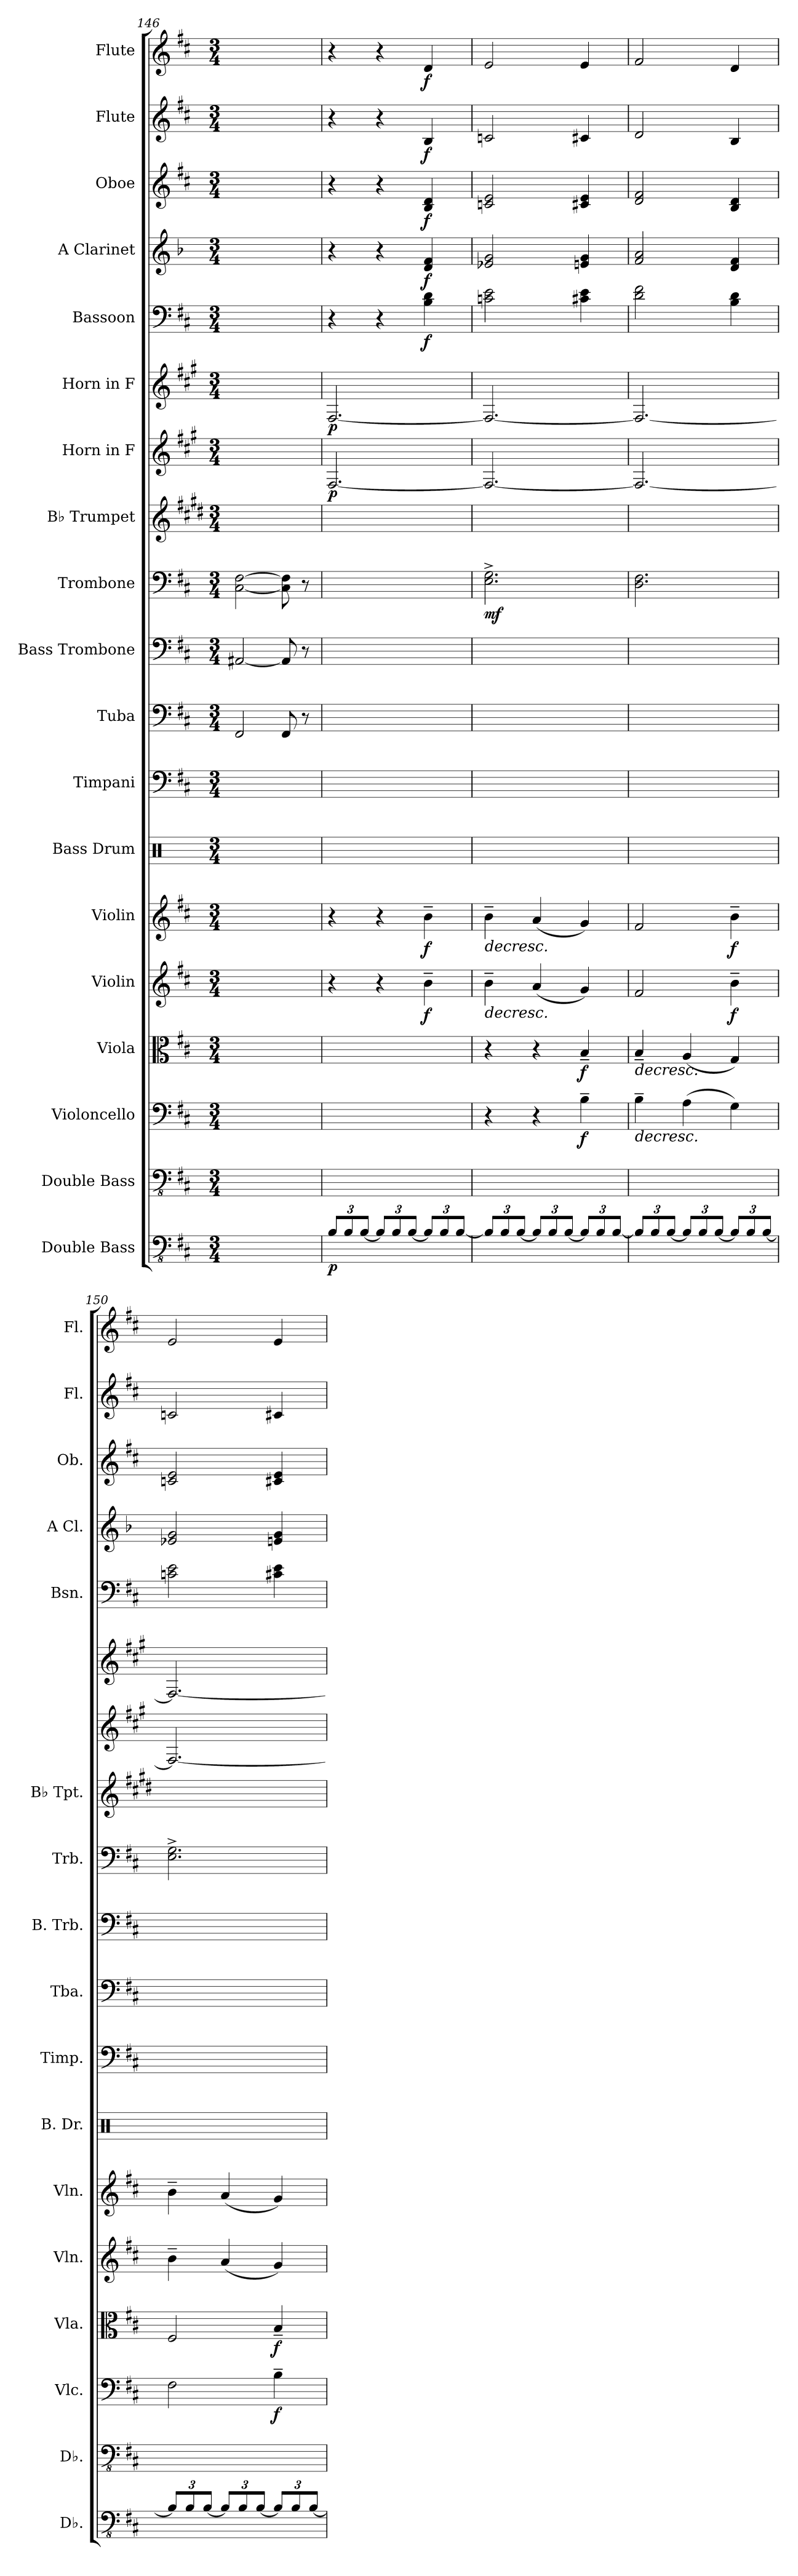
**kern	**dynam	**kern	**kern	**dynam	**kern	**dynam	**kern	**dynam	**kern	**dynam	**kern	**kern	**kern	**kern	**kern	**dynam	**kern	**kern	**dynam	**kern	**dynam	**kern	**dynam	**kern	**dynam	**kern	**dynam	**kern	**dynam	**kern	**dynam
*part19	*part19	*part18	*part17	*part17	*part16	*part16	*part15	*part15	*part14	*part14	*part13	*part12	*part11	*part10	*part9	*part9	*part8	*part7	*part7	*part6	*part6	*part5	*part5	*part4	*part4	*part3	*part3	*part2	*part2	*part1	*part1
*staff19	*staff19	*staff18	*staff17	*staff17	*staff16	*staff16	*staff15	*staff15	*staff14	*staff14	*staff13	*staff12	*staff11	*staff10	*staff9	*staff9	*staff8	*staff7	*staff7	*staff6	*staff6	*staff5	*staff5	*staff4	*staff4	*staff3	*staff3	*staff2	*staff2	*staff1	*staff1
*I"Double Bass	*	*I"Double Bass	*I"Violoncello	*	*I"Viola	*	*I"Violin	*	*I"Violin	*	*I"Bass Drum	*I"Timpani	*I"Tuba	*I"Bass Trombone	*I"Trombone	*	*I"B♭ Trumpet	*I"Horn in F	*	*I"Horn in F	*	*I"Bassoon	*	*I"A Clarinet	*	*I"Oboe	*	*I"Flute	*	*I"Flute	*
*I'Db.	*	*I'Db.	*I'Vlc.	*	*I'Vla.	*	*I'Vln.	*	*I'Vln.	*	*I'B. Dr.	*I'Timp.	*I'Tba.	*I'B. Trb.	*I'Trb.	*	*I'B♭ Tpt.	*	*	*	*	*I'Bsn.	*	*I'A Cl.	*	*I'Ob.	*	*I'Fl.	*	*I'Fl.	*
*clefFv4	*	*clefFv4	*clefF4	*	*clefC3	*	*clefG2	*	*clefG2	*	*clefX	*clefF4	*clefF4	*clefF4	*clefF4	*	*clefG2	*clefG2	*	*clefG2	*	*clefF4	*	*clefG2	*	*clefG2	*	*clefG2	*	*clefG2	*
*ITrd7c12	*	*ITrd7c12	*	*	*	*	*	*	*	*	*	*	*	*	*	*	*ITrd1c2	*ITrd4c7	*	*ITrd4c7	*	*	*	*ITrd2c3	*	*	*	*	*	*	*
*k[f#c#]	*	*k[f#c#]	*k[f#c#]	*	*k[f#c#]	*	*k[f#c#]	*	*k[f#c#]	*	*k[]	*k[f#c#]	*k[f#c#]	*k[f#c#]	*k[f#c#]	*	*k[f#c#]	*k[f#c#]	*	*k[f#c#]	*	*k[f#c#]	*	*k[f#c#]	*	*k[f#c#]	*	*k[f#c#]	*	*k[f#c#]	*
*M3/4	*	*M3/4	*M3/4	*	*M3/4	*	*M3/4	*	*M3/4	*	*M3/4	*M3/4	*M3/4	*M3/4	*M3/4	*	*M3/4	*M3/4	*	*M3/4	*	*M3/4	*	*M3/4	*	*M3/4	*	*M3/4	*	*M3/4	*
=146	=146	=146	=146	=146	=146	=146	=146	=146	=146	=146	=146	=146	=146	=146	=146	=146	=146	=146	=146	=146	=146	=146	=146	=146	=146	=146	=146	=146	=146	=146	=146
2.ryy	.	2.ryy	2.ryy	.	2.ryy	.	2.ryy	.	2.ryy	.	2.ryy	2.ryy	2FF#/	[2AA#X/	[2C#\ [2F#\	.	2.ryy	2.ryy	.	2.ryy	.	2.ryy	.	2.ryy	.	2.ryy	.	2.ryy	.	2.ryy	.
.	.	.	.	.	.	.	.	.	.	.	.	.	8FF#/	8AA#/]	8C#\] 8F#\]	.	.	.	.	.	.	.	.	.	.	.	.	.	.	.	.
.	.	.	.	.	.	.	.	.	.	.	.	.	8r	8r	8r	.	.	.	.	.	.	.	.	.	.	.	.	.	.	.	.
=147	=147	=147	=147	=147	=147	=147	=147	=147	=147	=147	=147	=147	=147	=147	=147	=147	=147	=147	=147	=147	=147	=147	=147	=147	=147	=147	=147	=147	=147	=147	=147
*Xbrackettup	*	*	*	*	*	*	*	*	*	*	*	*	*	*	*	*	*	*	*	*	*	*	*	*	*	*	*	*	*	*	*
*	*	*	*	*	*	*	*	*	*	*	*	*	*	*	*	*	*	*	*	*	*	*	*	*	*	*	*	*	*	*MM76	*
!	!LO:DY:b	!	!	!	!	!	!	!	!	!	!	!	!	!	!	!	!	!	!LO:DY:b	!	!LO:DY:b	!	!	!	!	!	!	!	!	!	!
12BBB/L	p	2.ryy	2.ryy	.	2.ryy	.	4r	.	4r	.	2.ryy	2.ryy	2.ryy	2.ryy	2.ryy	.	2.ryy	[2.BB/	p	[2.BB/	p	4r	.	4r	.	4r	.	4r	.	4r	.
12BBB/	.	.	.	.	.	.	.	.	.	.	.	.	.	.	.	.	.	.	.	.	.	.	.	.	.	.	.	.	.	.	.
[12BBB/J	.	.	.	.	.	.	.	.	.	.	.	.	.	.	.	.	.	.	.	.	.	.	.	.	.	.	.	.	.	.	.
12BBB/L]	.	.	.	.	.	.	4r	.	4r	.	.	.	.	.	.	.	.	.	.	.	.	4r	.	4r	.	4r	.	4r	.	4r	.
12BBB/	.	.	.	.	.	.	.	.	.	.	.	.	.	.	.	.	.	.	.	.	.	.	.	.	.	.	.	.	.	.	.
[12BBB/J	.	.	.	.	.	.	.	.	.	.	.	.	.	.	.	.	.	.	.	.	.	.	.	.	.	.	.	.	.	.	.
!	!	!	!	!	!	!	!	!LO:DY:b	!	!LO:DY:b	!	!	!	!	!	!	!	!	!	!	!	!	!LO:DY:b	!	!LO:DY:b	!	!LO:DY:b	!	!LO:DY:b	!	!LO:DY:b
12BBB/L]	.	.	.	.	.	.	4b~\	f	4b~\	f	.	.	.	.	.	.	.	.	.	.	.	4B\ 4d\	f	4B/ 4d/	f	4B/ 4d/	f	4B/	f	4d/	f
12BBB/	.	.	.	.	.	.	.	.	.	.	.	.	.	.	.	.	.	.	.	.	.	.	.	.	.	.	.	.	.	.	.
[12BBB/J	.	.	.	.	.	.	.	.	.	.	.	.	.	.	.	.	.	.	.	.	.	.	.	.	.	.	.	.	.	.	.
=148	=148	=148	=148	=148	=148	=148	=148	=148	=148	=148	=148	=148	=148	=148	=148	=148	=148	=148	=148	=148	=148	=148	=148	=148	=148	=148	=148	=148	=148	=148	=148
!	!	!	!	!	!	!	!	!LO:HP:b	!	!LO:HP:b	!	!	!	!	!	!LO:DY:b	!	!	!	!	!	!	!	!	!	!	!	!	!	!	!
12BBB/L]	.	2.ryy	4r	.	4r	.	4b~\	>	4b~\	>	2.ryy	2.ryy	2.ryy	2.ryy	2.E\^ 2.G\^	mf	2.ryy	2.BB/_	.	2.BB/_	.	2cn\ 2e\	.	2cn/ 2e/	.	2cn/ 2e/	.	2cn/	.	2e/	.
12BBB/	.	.	.	.	.	.	.	.	.	.	.	.	.	.	.	.	.	.	.	.	.	.	.	.	.	.	.	.	.	.	.
[12BBB/J	.	.	.	.	.	.	.	.	.	.	.	.	.	.	.	.	.	.	.	.	.	.	.	.	.	.	.	.	.	.	.
12BBB/L]	.	.	4r	.	4r	.	(4a/	.	(4a/	.	.	.	.	.	.	.	.	.	.	.	.	.	.	.	.	.	.	.	.	.	.
12BBB/	.	.	.	.	.	.	.	.	.	.	.	.	.	.	.	.	.	.	.	.	.	.	.	.	.	.	.	.	.	.	.
[12BBB/J	.	.	.	.	.	.	.	.	.	.	.	.	.	.	.	.	.	.	.	.	.	.	.	.	.	.	.	.	.	.	.
!	!	!	!	!LO:DY:b	!	!LO:DY:b	!	!	!	!	!	!	!	!	!	!	!	!	!	!	!	!	!	!	!	!	!	!	!	!	!
12BBB/L]	.	.	4B~\	f	4B~/	f	4g/)	.	4g/)	.	.	.	.	.	.	.	.	.	.	.	.	4c#X\ 4e\	.	4c#X/ 4e/	.	4c#X/ 4e/	.	4c#X/	.	4e/	.
12BBB/	.	.	.	.	.	.	.	.	.	.	.	.	.	.	.	.	.	.	.	.	.	.	.	.	.	.	.	.	.	.	.
[12BBB/J	.	.	.	.	.	.	.	.	.	.	.	.	.	.	.	.	.	.	.	.	.	.	.	.	.	.	.	.	.	.	.
!!LO:PB:g=z
=149	=149	=149	=149	=149	=149	=149	=149	=149	=149	=149	=149	=149	=149	=149	=149	=149	=149	=149	=149	=149	=149	=149	=149	=149	=149	=149	=149	=149	=149	=149	=149
!	!	!	!	!LO:HP:b	!	!LO:HP:b	!	!	!	!	!	!	!	!	!	!	!	!	!	!	!	!	!	!	!	!	!	!	!	!	!
12BBB/L]	.	2.ryy	4B~\	>	4B~/	>	2f#/	.	2f#/	.	2.ryy	2.ryy	2.ryy	2.ryy	2.D\ 2.F#\	.	2.ryy	2.BB/_	.	2.BB/_	.	2d\ 2f#\	.	2d/ 2f#/	.	2d/ 2f#/	.	2d/	.	2f#/	.
12BBB/	.	.	.	.	.	.	.	.	.	.	.	.	.	.	.	.	.	.	.	.	.	.	.	.	.	.	.	.	.	.	.
[12BBB/J	.	.	.	.	.	.	.	.	.	.	.	.	.	.	.	.	.	.	.	.	.	.	.	.	.	.	.	.	.	.	.
12BBB/L]	.	.	(4A\	.	(4A/	.	.	.	.	.	.	.	.	.	.	.	.	.	.	.	.	.	.	.	.	.	.	.	.	.	.
12BBB/	.	.	.	.	.	.	.	.	.	.	.	.	.	.	.	.	.	.	.	.	.	.	.	.	.	.	.	.	.	.	.
[12BBB/J	.	.	.	.	.	.	.	.	.	.	.	.	.	.	.	.	.	.	.	.	.	.	.	.	.	.	.	.	.	.	.
!	!	!	!	!	!	!	!	!LO:DY:b	!	!LO:DY:b	!	!	!	!	!	!	!	!	!	!	!	!	!	!	!	!	!	!	!	!	!
12BBB/L]	.	.	4G\)	.	4G/)	.	4b~\	f	4b~\	f	.	.	.	.	.	.	.	.	.	.	.	4B\ 4d\	.	4B/ 4d/	.	4B/ 4d/	.	4B/	.	4d/	.
12BBB/	.	.	.	.	.	.	.	.	.	.	.	.	.	.	.	.	.	.	.	.	.	.	.	.	.	.	.	.	.	.	.
[12BBB/J	.	.	.	.	.	.	.	.	.	.	.	.	.	.	.	.	.	.	.	.	.	.	.	.	.	.	.	.	.	.	.
.	.	.	.	.	.	.	.	]	.	]	.	.	.	.	.	.	.	.	.	.	.	.	.	.	.	.	.	.	.	.	.
=150	=150	=150	=150	=150	=150	=150	=150	=150	=150	=150	=150	=150	=150	=150	=150	=150	=150	=150	=150	=150	=150	=150	=150	=150	=150	=150	=150	=150	=150	=150	=150
12BBB/L]	.	2.ryy	2F#\	.	2F#/	.	4b~\	.	4b~\	.	2.ryy	2.ryy	2.ryy	2.ryy	2.E\^ 2.G\^	.	2.ryy	2.BB/_	.	2.BB/_	.	2cn\ 2e\	.	2cn/ 2e/	.	2cn/ 2e/	.	2cn/	.	2e/	.
12BBB/	.	.	.	.	.	.	.	.	.	.	.	.	.	.	.	.	.	.	.	.	.	.	.	.	.	.	.	.	.	.	.
[12BBB/J	.	.	.	.	.	.	.	.	.	.	.	.	.	.	.	.	.	.	.	.	.	.	.	.	.	.	.	.	.	.	.
12BBB/L]	.	.	.	.	.	.	(4a/	.	(4a/	.	.	.	.	.	.	.	.	.	.	.	.	.	.	.	.	.	.	.	.	.	.
12BBB/	.	.	.	.	.	.	.	.	.	.	.	.	.	.	.	.	.	.	.	.	.	.	.	.	.	.	.	.	.	.	.
[12BBB/J	.	.	.	.	.	.	.	.	.	.	.	.	.	.	.	.	.	.	.	.	.	.	.	.	.	.	.	.	.	.	.
!	!	!	!	!LO:DY:b	!	!LO:DY:b	!	!	!	!	!	!	!	!	!	!	!	!	!	!	!	!	!	!	!	!	!	!	!	!	!
12BBB/L]	.	.	4B~\	f	4B~/	f	4g/)	.	4g/)	.	.	.	.	.	.	.	.	.	.	.	.	4c#X\ 4e\	.	4c#X/ 4e/	.	4c#X/ 4e/	.	4c#X/	.	4e/	.
12BBB/	.	.	.	.	.	.	.	.	.	.	.	.	.	.	.	.	.	.	.	.	.	.	.	.	.	.	.	.	.	.	.
[12BBB/J	.	.	.	.	.	.	.	.	.	.	.	.	.	.	.	.	.	.	.	.	.	.	.	.	.	.	.	.	.	.	.
.	.	.	.	]	.	]	.	.	.	.	.	.	.	.	.	.	.	.	.	.	.	.	.	.	.	.	.	.	.	.	.
=	=	=	=	=	=	=	=	=	=	=	=	=	=	=	=	=	=	=	=	=	=	=	=	=	=	=	=	=	=	=	=
*-	*-	*-	*-	*-	*-	*-	*-	*-	*-	*-	*-	*-	*-	*-	*-	*-	*-	*-	*-	*-	*-	*-	*-	*-	*-	*-	*-	*-	*-	*-	*-
